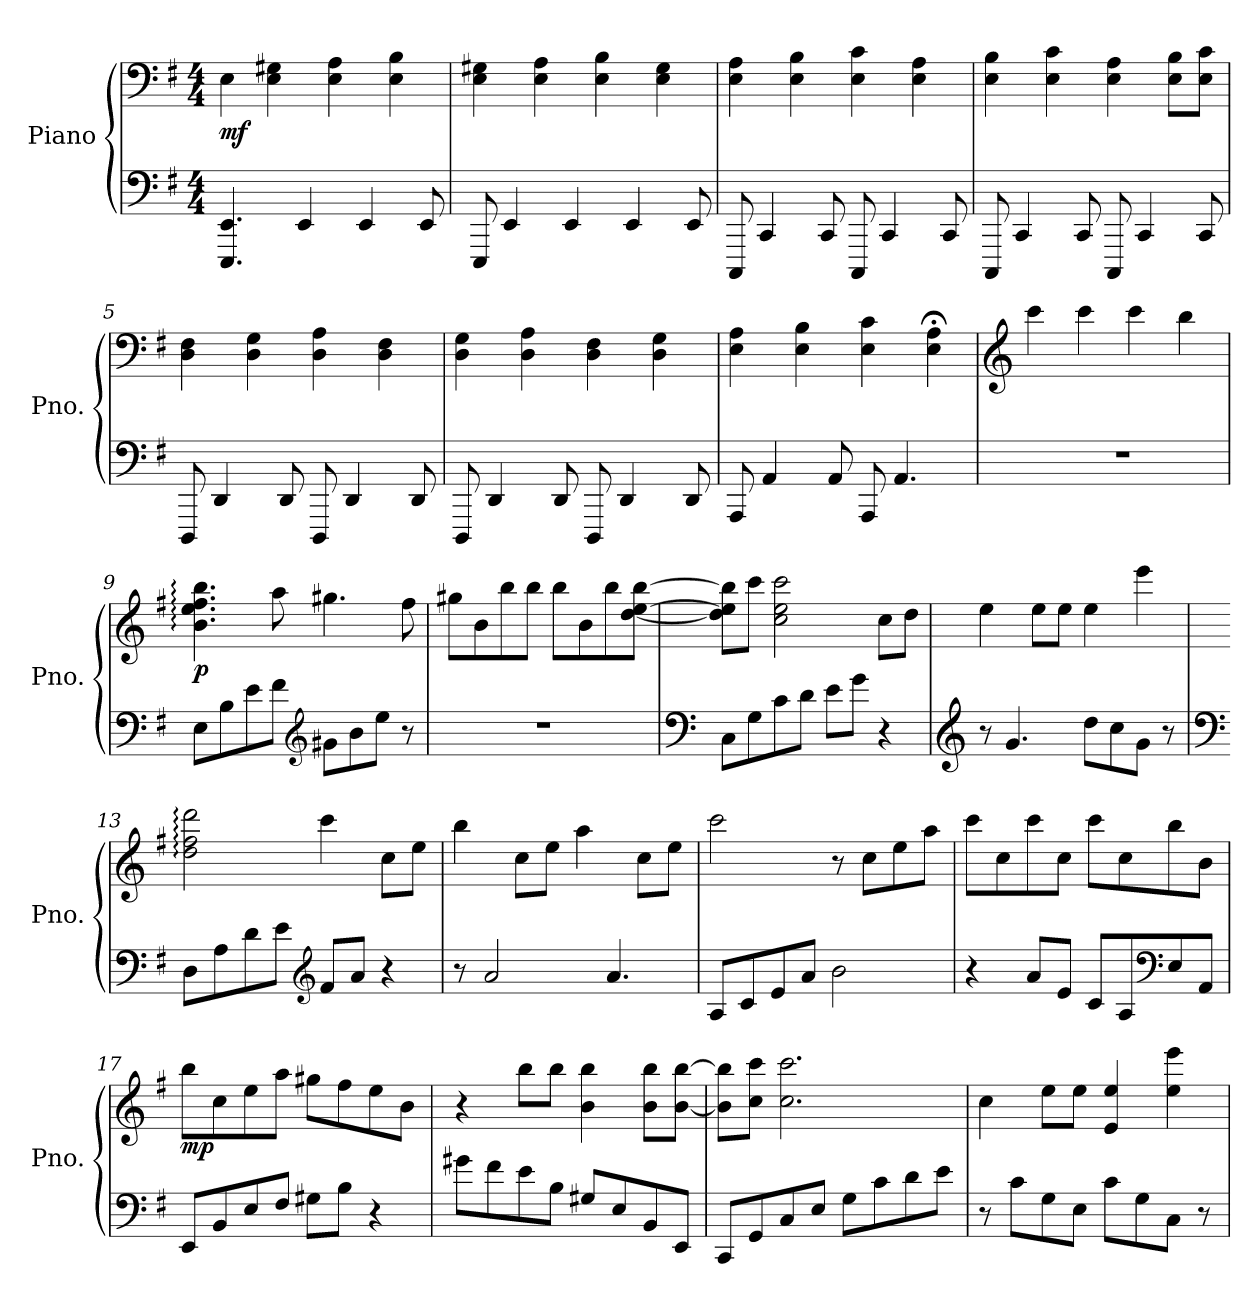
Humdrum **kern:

**kern	**kern	**dynam
*part1	*part1	*part1
*staff2	*staff1	*staff1/2
*I"Piano	*	*
*I'Pno.	*	*
*clefF4	*clefF4	*
*k[f#]	*k[f#]	*
*M4/4	*M4/4	*
*MM125	*MM125	*
=1	=1	=1
!	!	!LO:DY:b
4.EEE/ 4.EE/	4E\	mf
.	4E\ 4G#X\	.
4EE/	.	.
.	4E\ 4A\	.
4EE/	.	.
.	4E\ 4B\	.
8EE/	.	.
=2	=2	=2
8EEE/	4E\ 4G#X\	.
4EE/	.	.
.	4E\ 4A\	.
4EE/	.	.
.	4E\ 4B\	.
4EE/	.	.
.	4E\ 4G#\	.
8EE/	.	.
=3	=3	=3
8CCC/	4E\ 4A\	.
4CC/	.	.
.	4E\ 4B\	.
8CC/	.	.
8CCC/	4E\ 4c\	.
4CC/	.	.
.	4E\ 4A\	.
8CC/	.	.
=4	=4	=4
8CCC/	4E\ 4B\	.
4CC/	.	.
.	4E\ 4c\	.
8CC/	.	.
8CCC/	4E\ 4A\	.
4CC/	.	.
.	8E\ 8B\L	.
8CC/	8E\ 8c\J	.
=5	=5	=5
8DDD/	4D\ 4F#\	.
4DD/	.	.
.	4D\ 4G\	.
8DD/	.	.
8DDD/	4D\ 4A\	.
4DD/	.	.
.	4D\ 4F#\	.
8DD/	.	.
!!LO:LB:g=z
=6	=6	=6
8DDD/	4D\ 4G\	.
4DD/	.	.
.	4D\ 4A\	.
8DD/	.	.
8DDD/	4D\ 4F#\	.
4DD/	.	.
.	4D\ 4G\	.
8DD/	.	.
=7	=7	=7
8AAA/	4E\ 4A\	.
4AA/	.	.
.	4E\ 4B\	.
8AA/	.	.
8AAA/	4E\ 4c\	.
4.AA/	.	.
.	4E\;<Z 4A\;<Z	.
=8	=8	=8
*	*clefG2	*
1r	4ccc\	.
.	4ccc\	.
.	4ccc\	.
.	4bb\	.
=9	=9	=9
!	!	!LO:DY:b
8E\L	4.b\: 4.ee\: 4.ff#\: 4.bb\:	p
8B\	.	.
8e\	.	.
8f#\J	8aa\	.
*clefG2	*	*
8g#X\L	4.gg#X\	.
8b\	.	.
8ee\J	.	.
8r	8ff#\	.
!!LO:LB:g=z
=10	=10	=10
1r	8gg#X\L	.
.	8b\	.
.	8bb\	.
.	8bb\J	.
.	8bb\L	.
.	8b\	.
.	8bb\	.
.	[8dd\ [8ee\ [8bb\J	.
=11	=11	=11
*clefF4	*	*
8C\L	8dd\] 8ee\] 8bb\]L	.
8G\	8ccc\J	.
8c\	2cc\ 2ee\ 2ccc\	.
8d\J	.	.
8e\L	.	.
8g\J	.	.
4r	8cc\L	.
.	8dd\J	.
=12	=12	=12
*clefG2	*	*
8r	4ee\	.
4.g/	.	.
.	8ee\L	.
.	8ee\J	.
8dd\L	4ee\	.
8cc\	.	.
8g\J	4eee\	.
8r	.	.
=13	=13	=13
*clefF4	*	*
8D\L	2dd\: 2ff#\: 2ddd\:	.
8A\	.	.
8d\	.	.
8e\J	.	.
*clefG2	*	*
8f#/L	4ccc\	.
8a/J	.	.
4r	8cc\L	.
.	8ee\J	.
!!LO:LB:g=z
=14	=14	=14
8r	4bb\	.
2a/	.	.
.	8cc\L	.
.	8ee\J	.
.	4aa\	.
4.a/	.	.
.	8cc\L	.
.	8ee\J	.
=15	=15	=15
8A/L	2ccc\	.
8c/	.	.
8e/	.	.
8a/J	.	.
2b\	8r	.
.	8cc\L	.
.	8ee\	.
.	8aa\J	.
=16	=16	=16
4r	8ccc\L	.
.	8cc\	.
8a/L	8ccc\	.
8e/J	8cc\J	.
8c/L	8ccc\L	.
8A/	8cc\	.
*clefF4	*	*
8E/	8bb\	.
8AA/J	8b\J	.
=17	=17	=17
!	!	!LO:DY:b
8EE/L	8bb\L	mp
8BB/	8cc\	.
8E/	8ee\	.
8F#/J	8aa\J	.
8G#X\L	8gg#X\L	.
8B\J	8ff#\	.
4r	8ee\	.
.	8b\J	.
=18	=18	=18
8g#X\L	4r	.
8f#\	.	.
8e\	8bb\L	.
8B\J	8bb\J	.
8G#X/L	4b\ 4bb\	.
8E/	.	.
8BB/	8b\ 8bb\L	.
8EE/J	[8b\ [8bb\J	.
!!LO:LB:g=z
=19	=19	=19
8CC/L	8b\] 8bb\]L	.
8GG/	8cc\ 8ccc\J	.
8C/	2.cc\ 2.ccc\	.
8E/J	.	.
8G\L	.	.
8c\	.	.
8d\	.	.
8e\J	.	.
=20	=20	=20
8r	4cc\	.
8c\L	.	.
8G\	8ee\L	.
8E\J	8ee\J	.
8c\L	4e/ 4ee/	.
8G\	.	.
8C\J	4ee\ 4eee\	.
8r	.	.
=	=	=
*-	*-	*-
